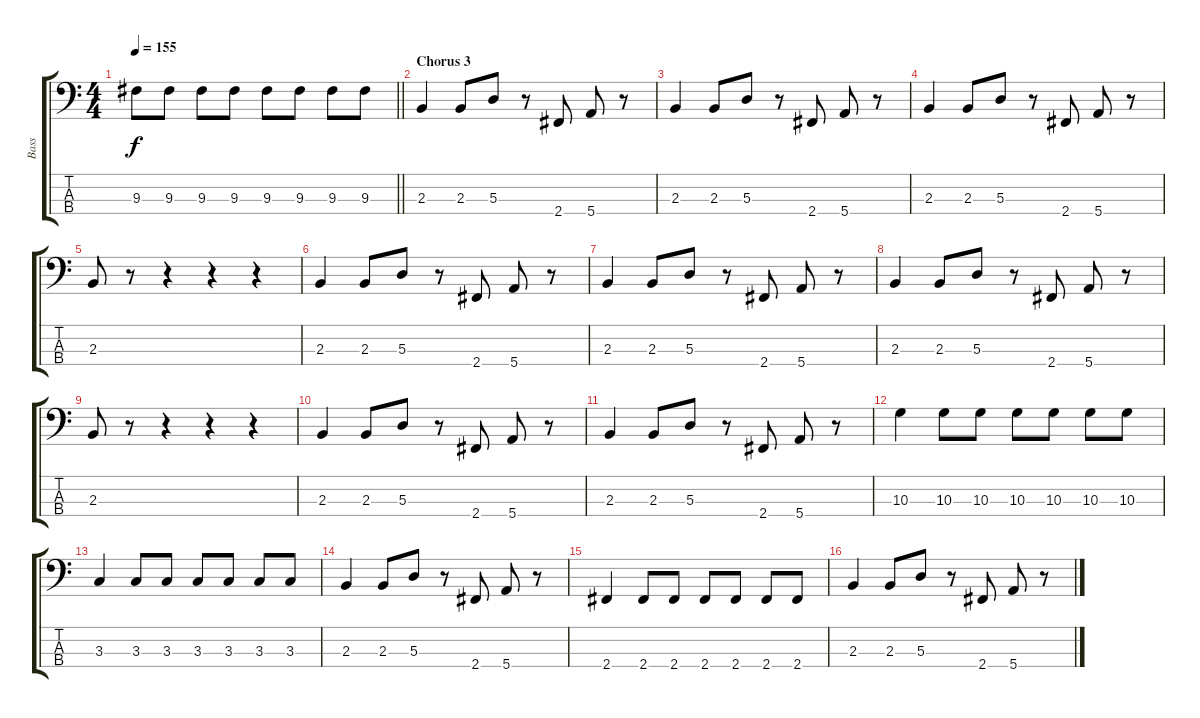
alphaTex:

\track ("Bass" "Bass") {instrument electricbassfinger}
\staff {score tabs}
\tuning (G2 D2 A1 E1) {hide}
\ts (4 4)
\tempo 155
\clef f4
\barLineRight lightlight
\ks c
9.3.8{dy f} 9.3.8 9.3.8 9.3.8 9.3.8 9.3.8 9.3.8 9.3.8 |
\section ("" "Chorus 3")
2.3.4 2.3.8 5.3.8 r.8 2.4.8 5.4.8 r.8 |
2.3.4 2.3.8 5.3.8 r.8 2.4.8 5.4.8 r.8 |
2.3.4 2.3.8 5.3.8 r.8 2.4.8 5.4.8 r.8 |
2.3.8 r.8 r.4 r.4 r.4 |
2.3.4 2.3.8 5.3.8 r.8 2.4.8 5.4.8 r.8 |
2.3.4 2.3.8 5.3.8 r.8 2.4.8 5.4.8 r.8 |
2.3.4 2.3.8 5.3.8 r.8 2.4.8 5.4.8 r.8 |
2.3.8 r.8 r.4 r.4 r.4 |
2.3.4 2.3.8 5.3.8 r.8 2.4.8 5.4.8 r.8 |
2.3.4 2.3.8 5.3.8 r.8 2.4.8 5.4.8 r.8 |
10.3.4 10.3.8 10.3.8 10.3.8 10.3.8 10.3.8 10.3.8 |
3.3.4 3.3.8 3.3.8 3.3.8 3.3.8 3.3.8 3.3.8 |
2.3.4 2.3.8 5.3.8 r.8 2.4.8 5.4.8 r.8 |
2.4.4 2.4.8 2.4.8 2.4.8 2.4.8 2.4.8 2.4.8 |
2.3.4 2.3.8 5.3.8 r.8 2.4.8 5.4.8 r.8
